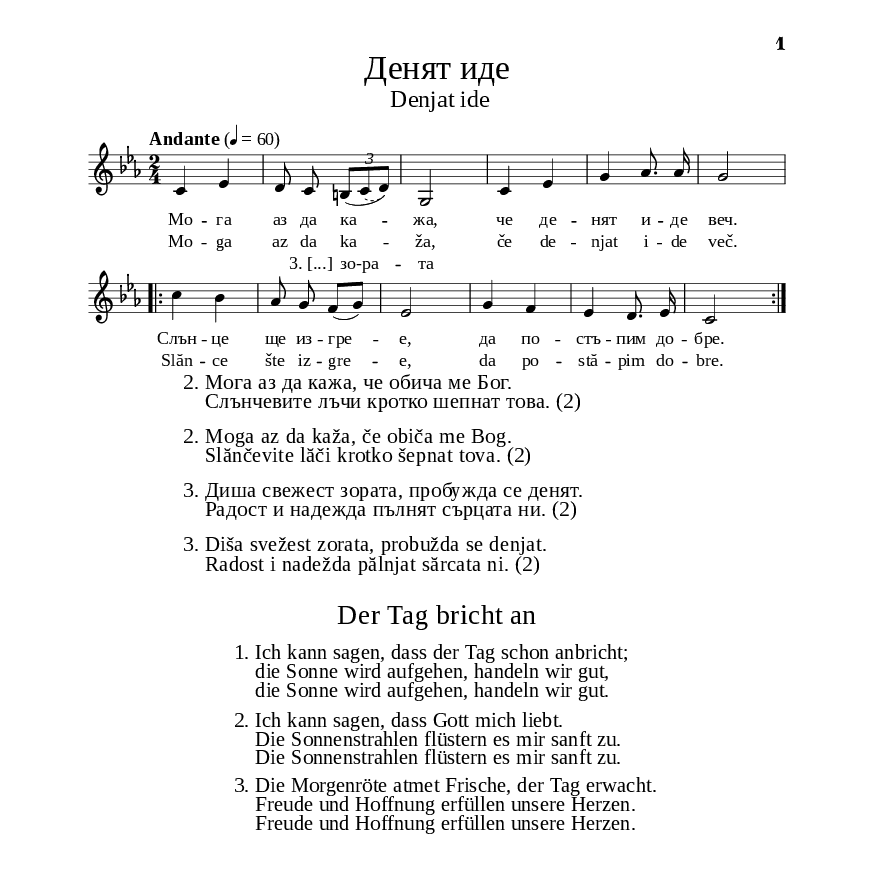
\version "2.24.2"

% include paper part and global functions
\include "include/globals.ily"

\bookpart {
  \label #'ref118_1
  \tocItem \markup "Денят иде – Denjat ide "
  \include "include/bookpart-paper.ily"
  \score {
    \include "include/score-layout.ily"

    \new Voice \absolute {
      \clef treble
      \key c \minor
      \time 2/4
      \tempoFunc "Andante" 4 "60"
      \autoBeamOff

      c'4 es'4 | d'8  c'8  \tuplet 3/2 { b8\=1([ \slurDashed c'8\=2(d'8\=2)\=1)] } \slurSolid | g2 | c'4 es'4 | g'4 as'8. as'16 | g'2 | \break

      \bar ".|:-|"    c''4 bes' | as'8 g'8 f' [(g') ] | es'2 | g'4 f' | es'4 d'8. es'16| c'2 \bar ":|." \break
    }

    \addlyrics {
      Мо -- га аз да ка -- жа, че де -- нят и -- де веч.

      Слън -- це ще из -- гре -- е, да по -- стъ -- пим до -- бре.
    }

    \addlyrics {
      Mo -- ga az da ka -- ža, če de -- njat i -- de več.

      Slăn -- ce šte iz -- gre -- e, da po -- stă -- pim do -- bre.
    }

    \addlyrics {
      " " " " " " " 3. [...]" зо-ра -- та
    }

    \header {
      title = \titleFunc "Денят иде" " Denjat ide"
    }

    \midi{}

  } % score


  \markup \fontsize #bgCoupletFontSize {
    \hspace #13
    \override #`(baseline-skip . ,bgCoupletBaselineSkip)
    \column {

      \line {  2. Мога аз да кажа, че обича ме Бог.}

      \line {   "   " Слънчевите лъчи кротко шепнат това. (2)}
      \line { " "}

      \line {  2. Moga az da kaža, če običa me Bog.}

      \line {   "   " Slănčevite lăči krotko šepnat tova. (2)}
      \line { " "}

      \line {   3.  Диша свежест зората, пробужда се денят.}

      \line {   "   " Радост и надежда пълнят сърцата ни. (2) }
      \line {   "   "}


      \line {   3.  Diša svežest zorata, probužda se denjat.}

      \line {   "   " Radost i nadežda pălnjat sărcata ni. (2) }

    }
  } % markup

  \markup \empty-two


  % include foreign translation(s) of the song
  \version "2.24.3"

\markup \fill-line { \fontsize #deTitleFontSize "Der Tag bricht an" }
\markup \null
\markup \null
\markup \abs-fontsize #10 {
  \hspace #20
  \override #`(baseline-skip . ,deCoupletBaselineSkip)

  \column { 

 \line { 1.	Ich kann sagen, dass der Tag schon anbricht;}
 \line { "   "die Sonne wird aufgehen, handeln wir gut,}
 \line { "   "die Sonne wird aufgehen, handeln wir gut.}
\vspace #0.5

 \line { 2.	Ich kann sagen, dass Gott mich liebt.}

 \line { "   "Die Sonnenstrahlen flüstern es mir sanft zu.  }
 \line { "   "Die Sonnenstrahlen flüstern es mir sanft zu. }
\vspace #0.5

 \line { 3.	Die Morgenröte atmet Frische, der Tag erwacht. }
 \line { "   "Freude und Hoffnung erfüllen unsere Herzen. }
 \line { "   "Freude und Hoffnung erfüllen unsere Herzen.}

  }
}


} % bookpart

